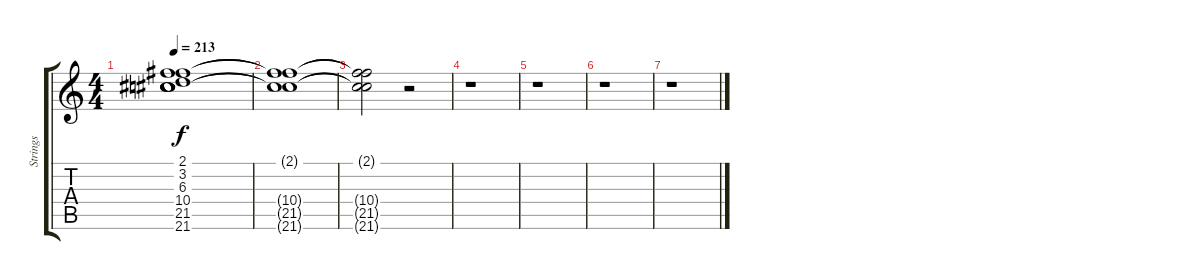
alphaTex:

\track ("Strings" "Strings") {instrument stringensemble1}
\staff {score tabs}
\tuning (E5 B4 G4 D4 A3 E3) {hide}
\ts (4 4)
\tempo 213
\clef g2
\ks c
(2.1{t} 3.2 6.3 10.4{t} 21.5 21.6).1{dy f} |
(2.1{t} 10.4{t} 21.5{t} 21.6{t}).1 |
(2.1{t} 10.4{t} 21.5{t} 21.6{t}).2 r.2 |
r.1 |
r.1 |
r.1 |
r.1
